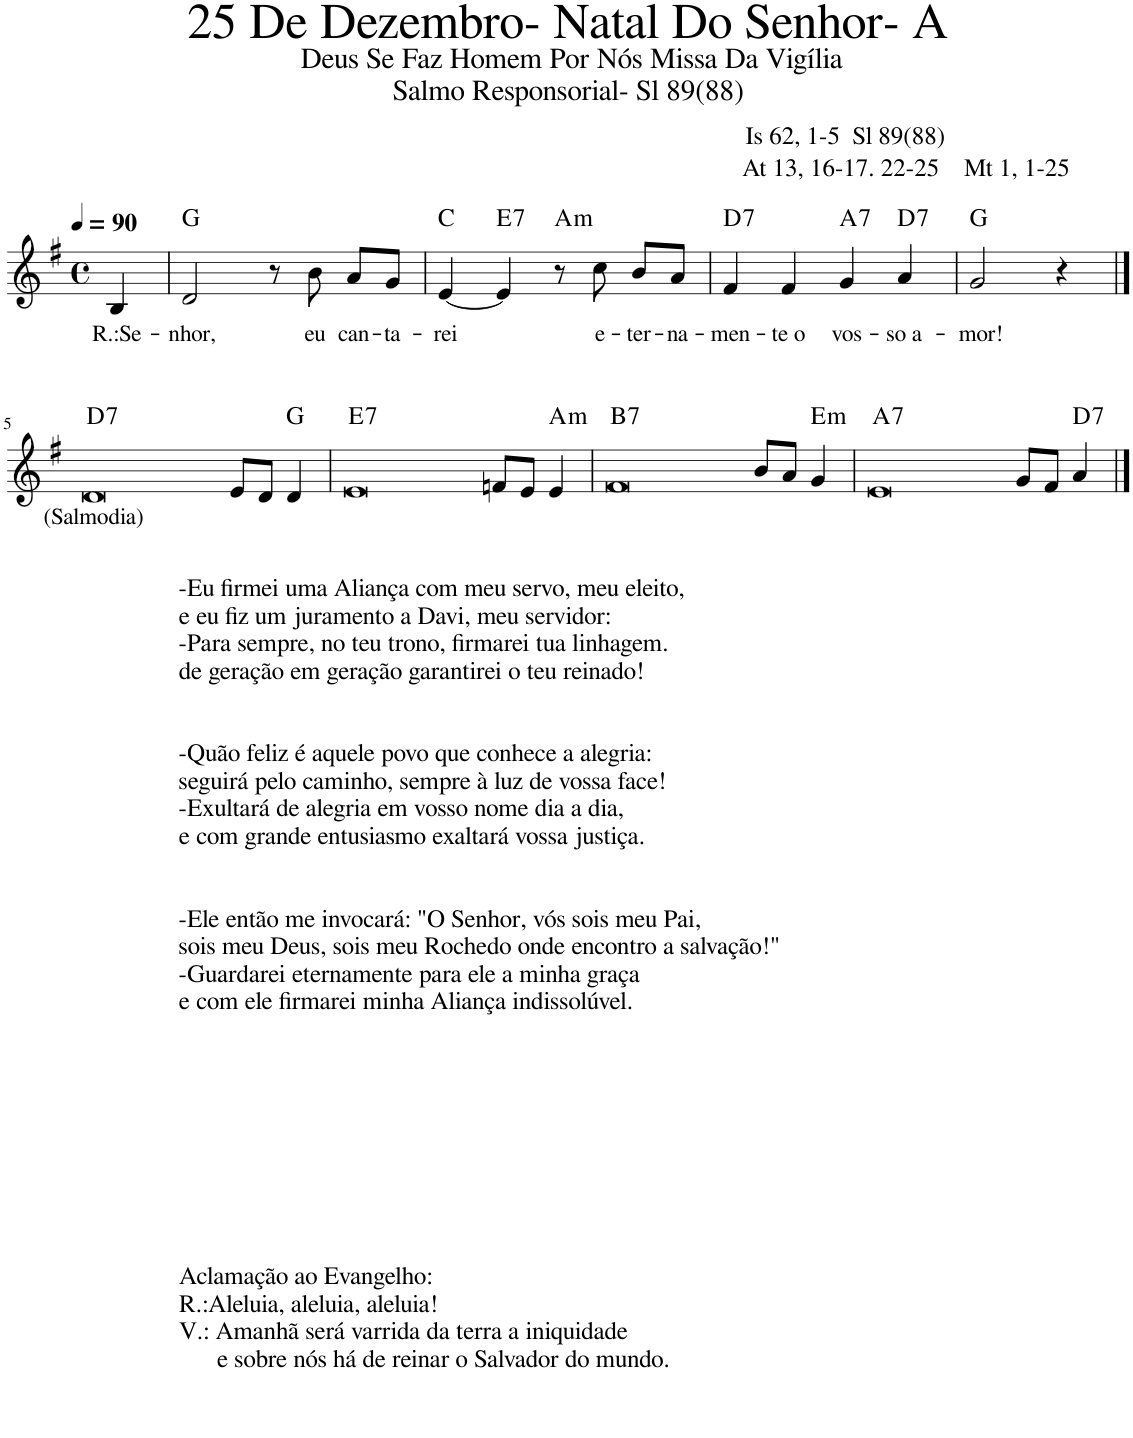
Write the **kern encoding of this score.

**kern	**text	**harte
*part1	*part1	*part1
*staff1	*staff1	*
*I"Voz	*	*
*I'Vo.	*	*
*clefG2	*	*
*k[f#]	*	*
*M4/4	*	*
*met(c)	*	*
*MM90	*	*
=	=	=
!	!LO:LY:b	!
4B/	R.:Se-	.
=1	=1	=1
!	!LO:LY:b	!
2d/	-nhor,	G:maj
8r	.	.
!	!LO:LY:b	!
8b\	eu	.
!	!LO:LY:b	!
8a/L	can-	.
!	!LO:LY:b	!
8g/J	-ta-	.
=2	=2	=2
!	!LO:LY:b	!
[4e/	-rei	C:maj
!	!	!LO:H:kt=7
4e/]	.	E:7
!	!	!LO:H:kt=m
8r	.	A:min
!	!LO:LY:b	!
8cc\	e-	.
!	!LO:LY:b	!
8b/L	-ter-	.
!	!LO:LY:b	!
8a/J	-na-	.
=3	=3	=3
!	!LO:LY:b	!LO:H:kt=7
4f#/	-men-	D:7
!	!LO:LY:b	!
4f#/	-te o	.
!	!LO:LY:b	!LO:H:kt=7
4g/	vos-	A:7
!	!LO:LY:b	!LO:H:kt=7
4a/	-so a-	D:7
=4	=4	=4
!	!LO:LY:b	!
2g/	-mor!	G:maj
4r	.	.
!!LO:LB:g=z
==5	==5	==5
!LO:TX:b:t=-Eu firmei uma Aliança com meu servo, meu eleito,	!	!
!LO:TX:b:t=e eu fiz um juramento a Davi, meu servidor&colon;	!	!
!LO:TX:b:t=-Para sempre, no teu trono, firmarei tua linhagem.	!	!
!LO:TX:b:t=de geração em geração garantirei o teu reinado!	!	!
!LO:TX:b:t=-Quão feliz é aquele povo que conhece a alegria&colon;	!	!
!LO:TX:b:t=seguirá pelo caminho, sempre à luz de vossa face!	!	!
!LO:TX:b:t=-Exultará de alegria em vosso nome dia a dia,	!	!
!LO:TX:b:t=e com grande entusiasmo exaltará vossa justiça.	!	!
!LO:TX:b:t=-Ele então me invocará&colon; "O Senhor, vós sois meu Pai,	!	!
!LO:TX:b:t=sois meu Deus, sois meu Rochedo onde encontro a salvação!"	!	!
!LO:TX:b:t=-Guardarei eternamente para ele a minha graça	!	!
!LO:TX:b:t=e com ele firmarei minha Aliança indissolúvel.	!	!
!LO:TX:b:t=Aclamação ao Evangelho&colon;	!	!
!LO:TX:b:t=R.&colon;Aleluia, aleluia, aleluia!	!	!
!LO:TX:b:t=V.&colon; Amanhã será varrida da terra a iniquidade	!	!
!LO:TX:b:t=e sobre nós há de reinar o Salvador do mundo.	!	!
!	!LO:LY:b	!LO:H:kt=7
[1d	(Salmodia)	D:7
1ryy	.	.
8e/L	.	.
8d/J	.	.
4d/	.	G:maj
=6	=6	=6
!	!	!LO:H:kt=7
[1e	.	E:7
1d]	.	.
8fn/L	.	.
8e/J	.	.
!	!	!LO:H:kt=m
4e/	.	A:min
=7	=7	=7
!	!	!LO:H:kt=7
[1f#	.	B:7
1e]	.	.
8b/L	.	.
8a/J	.	.
!	!	!LO:H:kt=m
4g/	.	E:min
=8	=8	=8
!	!	!LO:H:kt=7
[1e	.	A:7
1f#]	.	.
8g/L	.	.
8f#/J	.	.
!	!	!LO:H:kt=7
4a/	.	D:7
==9	==9	==9
1e]	.	.
=	=	=
*-	*-	*-
